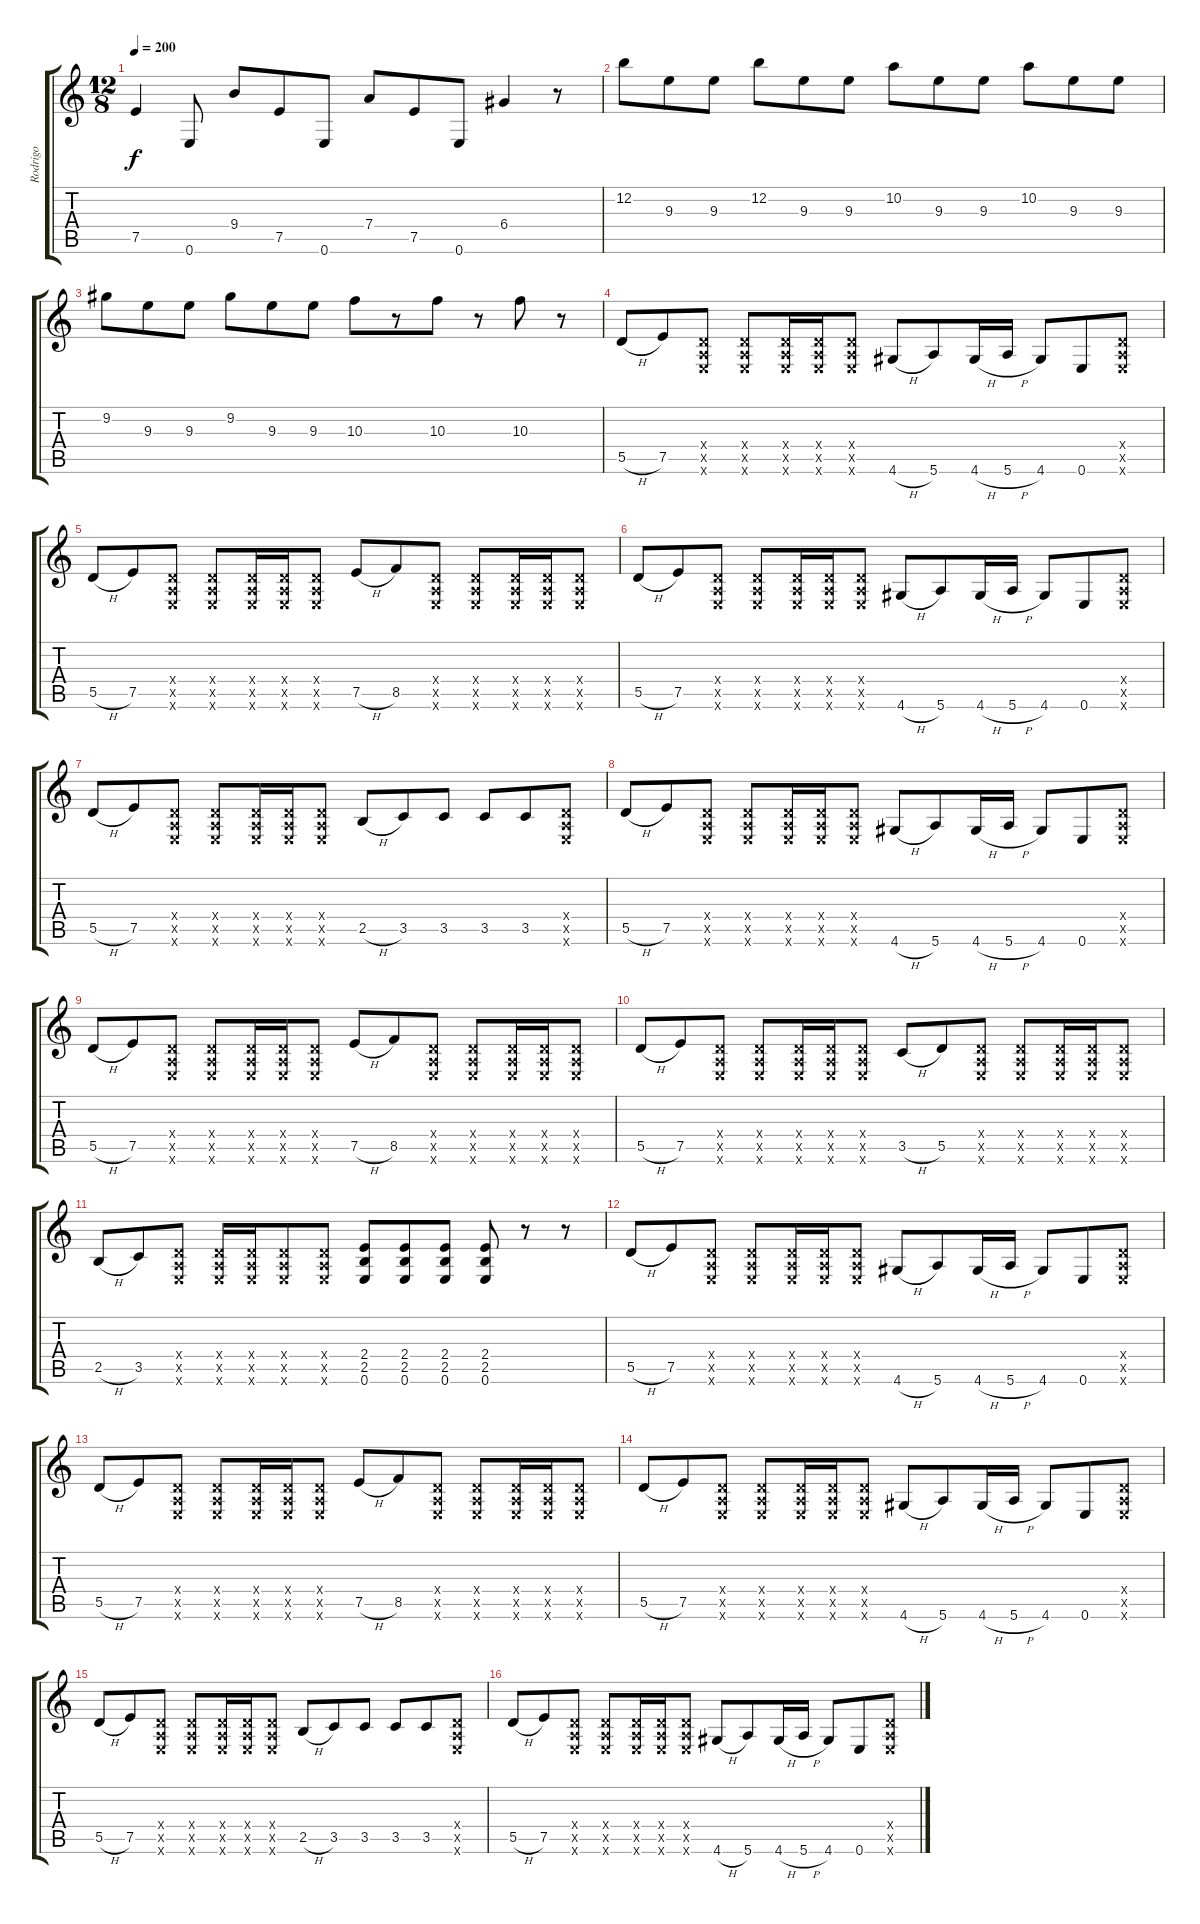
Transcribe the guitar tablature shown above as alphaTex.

\track ("Rodrigo" "Rodrigo") {instrument acousticguitarsteel}
\staff {score tabs}
\tuning (E4 B3 G3 D3 A2 E2) {hide}
\ts (12 8)
\tempo 200
\clef g2
\ks c
7.5.4{dy f} 0.6.8 9.4.8 7.5.8 0.6.8 7.4.8 7.5.8 0.6.8 6.4.4 r.8 |
12.2.8 9.3.8 9.3.8 12.2.8 9.3.8 9.3.8 10.2.8 9.3.8 9.3.8 10.2.8 9.3.8 9.3.8 |
9.2.8 9.3.8 9.3.8 9.2.8 9.3.8 9.3.8 10.3.8 r.8 10.3.8 r.8 10.3.8 r.8 |
5.5{h}.8 7.5.8 (0.4{x} 0.5{x} 0.6{x}).8 (0.4{x} 0.5{x} 0.6{x}).8 (0.4{x} 0.5{x} 0.6{x}).16 (0.4{x} 0.5{x} 0.6{x}).16 (0.4{x} 0.5{x} 0.6{x}).8 4.6{h}.8 5.6.8 4.6{h}.16 5.6{h}.16 4.6.8 0.6.8 (0.4{x} 0.5{x} 0.6{x}).8 |
5.5{h}.8 7.5.8 (0.4{x} 0.5{x} 0.6{x}).8 (0.4{x} 0.5{x} 0.6{x}).8 (0.4{x} 0.5{x} 0.6{x}).16 (0.4{x} 0.5{x} 0.6{x}).16 (0.4{x} 0.5{x} 0.6{x}).8 7.5{h}.8 8.5.8 (0.4{x} 0.5{x} 0.6{x}).8 (0.4{x} 0.5{x} 0.6{x}).8 (0.4{x} 0.5{x} 0.6{x}).16 (0.4{x} 0.5{x} 0.6{x}).16 (0.4{x} 0.5{x} 0.6{x}).8 |
5.5{h}.8 7.5.8 (0.4{x} 0.5{x} 0.6{x}).8 (0.4{x} 0.5{x} 0.6{x}).8 (0.4{x} 0.5{x} 0.6{x}).16 (0.4{x} 0.5{x} 0.6{x}).16 (0.4{x} 0.5{x} 0.6{x}).8 4.6{h}.8 5.6.8 4.6{h}.16 5.6{h}.16 4.6.8 0.6.8 (0.4{x} 0.5{x} 0.6{x}).8 |
5.5{h}.8 7.5.8 (0.4{x} 0.5{x} 0.6{x}).8 (0.4{x} 0.5{x} 0.6{x}).8 (0.4{x} 0.5{x} 0.6{x}).16 (0.4{x} 0.5{x} 0.6{x}).16 (0.4{x} 0.5{x} 0.6{x}).8 2.5{h}.8 3.5.8 3.5.8 3.5.8 3.5.8 (0.4{x} 0.5{x} 0.6{x}).8 |
5.5{h}.8 7.5.8 (0.4{x} 0.5{x} 0.6{x}).8 (0.4{x} 0.5{x} 0.6{x}).8 (0.4{x} 0.5{x} 0.6{x}).16 (0.4{x} 0.5{x} 0.6{x}).16 (0.4{x} 0.5{x} 0.6{x}).8 4.6{h}.8 5.6.8 4.6{h}.16 5.6{h}.16 4.6.8 0.6.8 (0.4{x} 0.5{x} 0.6{x}).8 |
5.5{h}.8 7.5.8 (0.4{x} 0.5{x} 0.6{x}).8 (0.4{x} 0.5{x} 0.6{x}).8 (0.4{x} 0.5{x} 0.6{x}).16 (0.4{x} 0.5{x} 0.6{x}).16 (0.4{x} 0.5{x} 0.6{x}).8 7.5{h}.8 8.5.8 (0.4{x} 0.5{x} 0.6{x}).8 (0.4{x} 0.5{x} 0.6{x}).8 (0.4{x} 0.5{x} 0.6{x}).16 (0.4{x} 0.5{x} 0.6{x}).16 (0.4{x} 0.5{x} 0.6{x}).8 |
5.5{h}.8 7.5.8 (0.4{x} 0.5{x} 0.6{x}).8 (0.4{x} 0.5{x} 0.6{x}).8 (0.4{x} 0.5{x} 0.6{x}).16 (0.4{x} 0.5{x} 0.6{x}).16 (0.4{x} 0.5{x} 0.6{x}).8 3.5{h}.8 5.5.8 (0.4{x} 0.5{x} 0.6{x}).8 (0.4{x} 0.5{x} 0.6{x}).8 (0.4{x} 0.5{x} 0.6{x}).16 (0.4{x} 0.5{x} 0.6{x}).16 (0.4{x} 0.5{x} 0.6{x}).8 |
2.5{h}.8 3.5.8 (0.4{x} 0.5{x} 0.6{x}).8 (0.4{x} 0.5{x} 0.6{x}).16 (0.4{x} 0.5{x} 0.6{x}).16 (0.4{x} 0.5{x} 0.6{x}).8 (0.4{x} 0.5{x} 0.6{x}).8 (2.4 2.5 0.6).8 (2.4 2.5 0.6).8 (2.4 2.5 0.6).8 (2.4 2.5 0.6).8 r.8 r.8 |
5.5{h}.8 7.5.8 (0.4{x} 0.5{x} 0.6{x}).8 (0.4{x} 0.5{x} 0.6{x}).8 (0.4{x} 0.5{x} 0.6{x}).16 (0.4{x} 0.5{x} 0.6{x}).16 (0.4{x} 0.5{x} 0.6{x}).8 4.6{h}.8 5.6.8 4.6{h}.16 5.6{h}.16 4.6.8 0.6.8 (0.4{x} 0.5{x} 0.6{x}).8 |
5.5{h}.8 7.5.8 (0.4{x} 0.5{x} 0.6{x}).8 (0.4{x} 0.5{x} 0.6{x}).8 (0.4{x} 0.5{x} 0.6{x}).16 (0.4{x} 0.5{x} 0.6{x}).16 (0.4{x} 0.5{x} 0.6{x}).8 7.5{h}.8 8.5.8 (0.4{x} 0.5{x} 0.6{x}).8 (0.4{x} 0.5{x} 0.6{x}).8 (0.4{x} 0.5{x} 0.6{x}).16 (0.4{x} 0.5{x} 0.6{x}).16 (0.4{x} 0.5{x} 0.6{x}).8 |
5.5{h}.8 7.5.8 (0.4{x} 0.5{x} 0.6{x}).8 (0.4{x} 0.5{x} 0.6{x}).8 (0.4{x} 0.5{x} 0.6{x}).16 (0.4{x} 0.5{x} 0.6{x}).16 (0.4{x} 0.5{x} 0.6{x}).8 4.6{h}.8 5.6.8 4.6{h}.16 5.6{h}.16 4.6.8 0.6.8 (0.4{x} 0.5{x} 0.6{x}).8 |
5.5{h}.8 7.5.8 (0.4{x} 0.5{x} 0.6{x}).8 (0.4{x} 0.5{x} 0.6{x}).8 (0.4{x} 0.5{x} 0.6{x}).16 (0.4{x} 0.5{x} 0.6{x}).16 (0.4{x} 0.5{x} 0.6{x}).8 2.5{h}.8 3.5.8 3.5.8 3.5.8 3.5.8 (0.4{x} 0.5{x} 0.6{x}).8 |
5.5{h}.8 7.5.8 (0.4{x} 0.5{x} 0.6{x}).8 (0.4{x} 0.5{x} 0.6{x}).8 (0.4{x} 0.5{x} 0.6{x}).16 (0.4{x} 0.5{x} 0.6{x}).16 (0.4{x} 0.5{x} 0.6{x}).8 4.6{h}.8 5.6.8 4.6{h}.16 5.6{h}.16 4.6.8 0.6.8 (0.4{x} 0.5{x} 0.6{x}).8
